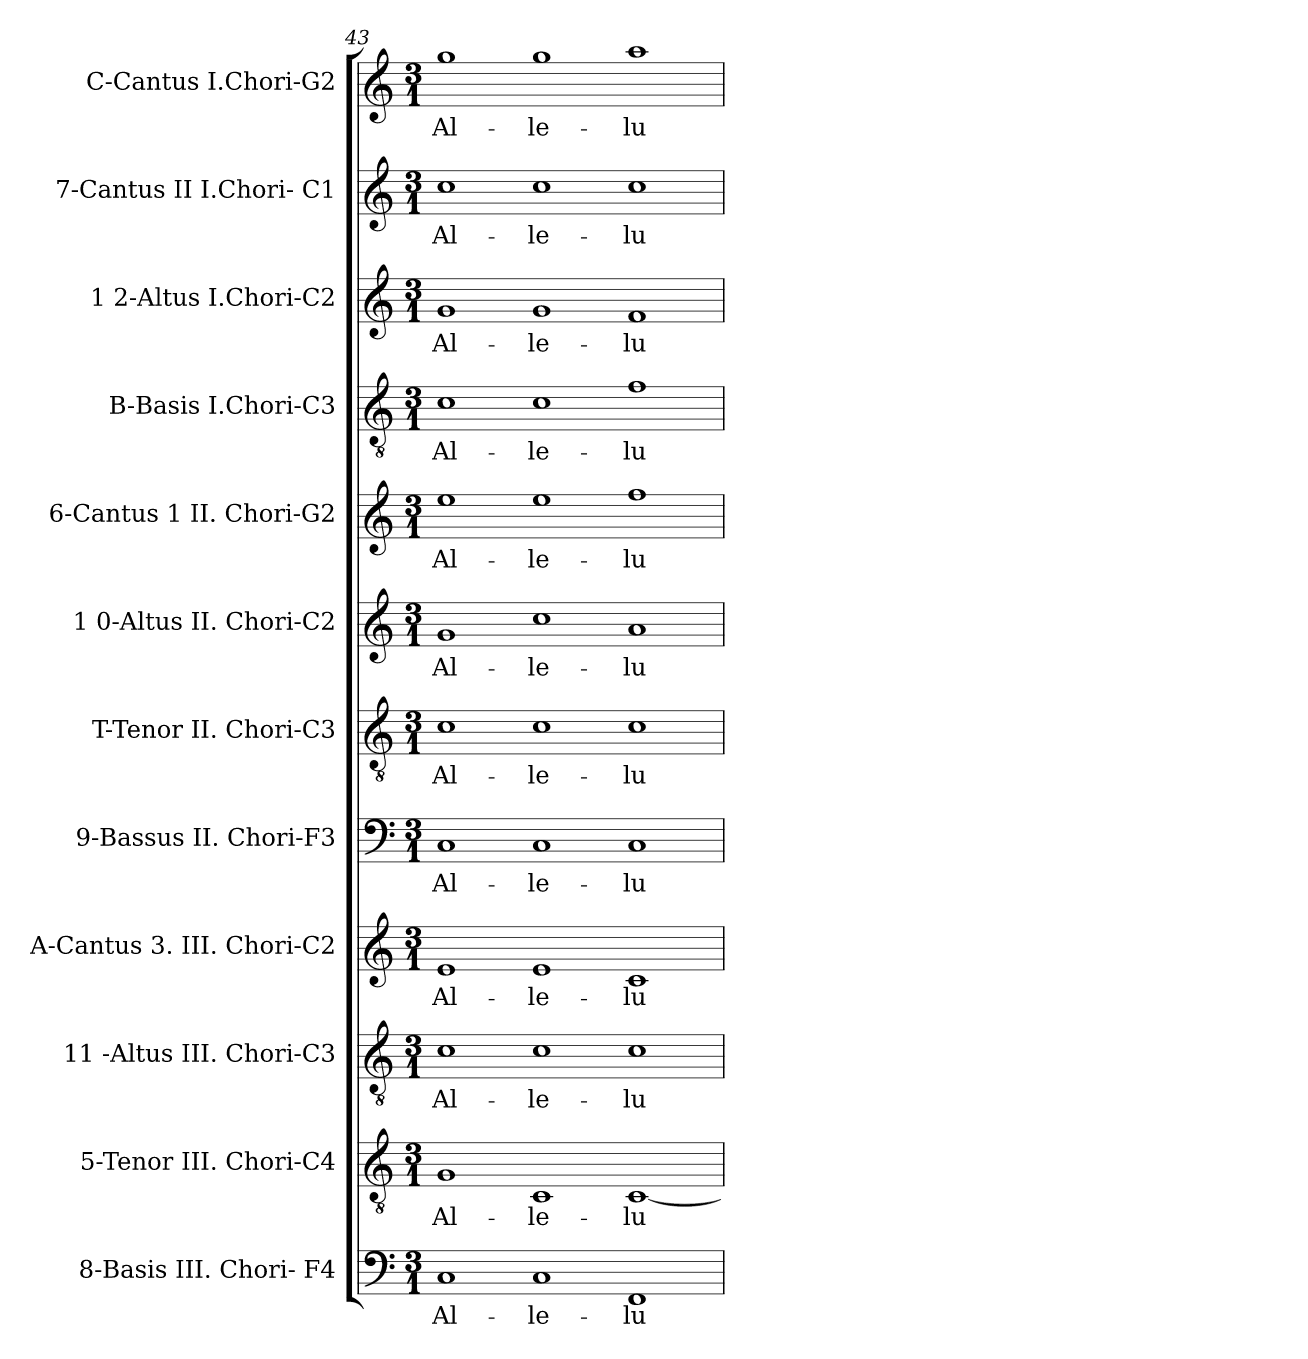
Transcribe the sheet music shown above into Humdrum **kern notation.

**kern	**text	**kern	**text	**kern	**text	**kern	**text	**kern	**text	**kern	**text	**kern	**text	**kern	**text	**kern	**text	**kern	**text	**kern	**text	**kern	**text
*part12	*part12	*part11	*part11	*part10	*part10	*part9	*part9	*part8	*part8	*part7	*part7	*part6	*part6	*part5	*part5	*part4	*part4	*part3	*part3	*part2	*part2	*part1	*part1
*staff12	*staff12	*staff11	*staff11	*staff10	*staff10	*staff9	*staff9	*staff8	*staff8	*staff7	*staff7	*staff6	*staff6	*staff5	*staff5	*staff4	*staff4	*staff3	*staff3	*staff2	*staff2	*staff1	*staff1
*I"8-Basis  III. Chori- F4	*	*I"5-Tenor  III. Chori-C4	*	*I"11 -Altus  III. Chori-C3	*	*I"A-Cantus 3.  III. Chori-C2	*	*I"9-Bassus  II. Chori-F3	*	*I"T-Tenor  II. Chori-C3	*	*I"1 0-Altus  II. Chori-C2	*	*I"6-Cantus 1  II. Chori-G2	*	*I"B-Basis  I.Chori-C3	*	*I"1 2-Altus  I.Chori-C2	*	*I"7-Cantus II  I.Chori- C1	*	*I"C-Cantus  I.Chori-G2	*
*	*	*	*	*	*	*I'A	*	*	*	*I'T	*	*	*	*	*	*I'B	*	*	*	*	*	*I'C	*
*clefF4	*	*clefGv2	*	*clefGv2	*	*clefG2	*	*clefF4	*	*clefGv2	*	*clefG2	*	*clefG2	*	*clefGv2	*	*clefG2	*	*clefG2	*	*clefG2	*
*k[]	*	*k[]	*	*k[]	*	*k[]	*	*k[]	*	*k[]	*	*k[]	*	*k[]	*	*k[]	*	*k[]	*	*k[]	*	*k[]	*
*C:	*	*C:	*	*C:	*	*C:	*	*C:	*	*C:	*	*C:	*	*C:	*	*C:	*	*C:	*	*C:	*	*C:	*
*M3/1	*	*M3/1	*	*M3/1	*	*M3/1	*	*M3/1	*	*M3/1	*	*M3/1	*	*M3/1	*	*M3/1	*	*M3/1	*	*M3/1	*	*M3/1	*
=43	=43	=43	=43	=43	=43	=43	=43	=43	=43	=43	=43	=43	=43	=43	=43	=43	=43	=43	=43	=43	=43	=43	=43
!	!LO:LY:b:cj	!	!LO:LY:b:cj	!	!LO:LY:b:cj	!	!LO:LY:b:cj	!	!LO:LY:b:cj	!	!LO:LY:b:cj	!	!LO:LY:b:cj	!	!LO:LY:b:cj	!	!LO:LY:b:cj	!	!LO:LY:b:cj	!	!LO:LY:b:cj	!	!LO:LY:b:cj
1C	Al-	1G	Al-	1c	Al-	1e	Al-	1C	Al-	1c	Al-	1g	Al-	1ee	Al-	1c	Al-	1g	Al-	1cc	Al-	1gg	Al-
!	!LO:LY:b:cj	!	!LO:LY:b:cj	!	!LO:LY:b:cj	!	!LO:LY:b:cj	!	!LO:LY:b:cj	!	!LO:LY:b:cj	!	!LO:LY:b:cj	!	!LO:LY:b:cj	!	!LO:LY:b:cj	!	!LO:LY:b:cj	!	!LO:LY:b:cj	!	!LO:LY:b:cj
1C	-le-	1C	-le-	1c	-le-	1e	-le-	1C	-le-	1c	-le-	1cc	-le-	1ee	-le-	1c	-le-	1g	-le-	1cc	-le-	1gg	-le-
!	!LO:LY:b:cj	!	!LO:LY:b:cj	!	!LO:LY:b:cj	!	!LO:LY:b:cj	!	!LO:LY:b:cj	!	!LO:LY:b:cj	!	!LO:LY:b:cj	!	!LO:LY:b:cj	!	!LO:LY:b:cj	!	!LO:LY:b:cj	!	!LO:LY:b:cj	!	!LO:LY:b:cj
1FF	-lu-	[<1C	-lu-	1c	-lu-	1c	-lu-	1C	-lu-	1c	-lu-	1a	-lu-	1ff	-lu-	1f	-lu-	1f	-lu-	1cc	-lu-	1aa	-lu-
=	=	=	=	=	=	=	=	=	=	=	=	=	=	=	=	=	=	=	=	=	=	=	=
*-	*-	*-	*-	*-	*-	*-	*-	*-	*-	*-	*-	*-	*-	*-	*-	*-	*-	*-	*-	*-	*-	*-	*-
